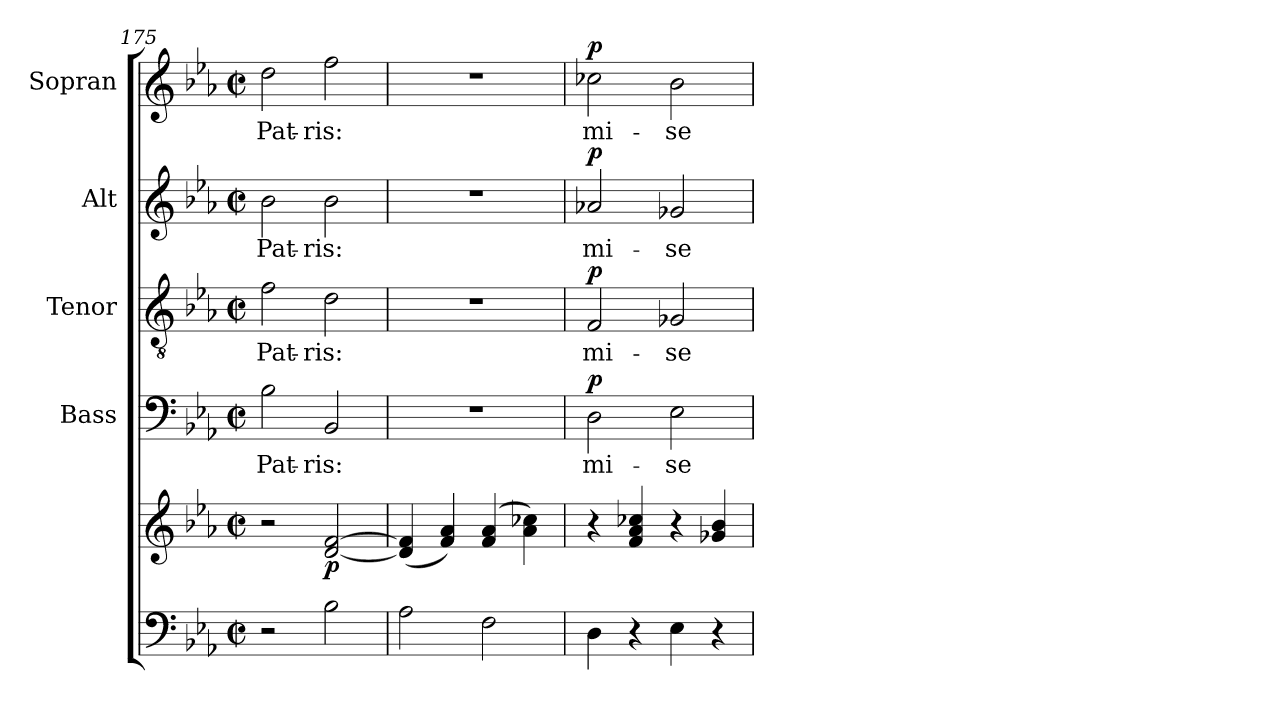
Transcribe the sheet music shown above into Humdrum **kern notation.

**kern	**kern	**dynam	**kern	**text	**dynam	**kern	**text	**dynam	**kern	**text	**dynam	**kern	**text	**dynam
*part5	*part5	*part5	*part4	*part4	*part4	*part3	*part3	*part3	*part2	*part2	*part2	*part1	*part1	*part1
*staff6	*staff5	*staff5/6	*staff4	*staff4	*staff4	*staff3	*staff3	*staff3	*staff2	*staff2	*staff2	*staff1	*staff1	*staff1
*	*	*	*I"Bass	*	*	*I"Tenor	*	*	*I"Alt	*	*	*I"Sopran	*	*
*	*	*	*I'B.	*	*	*I'T.	*	*	*I'A.	*	*	*I'S.	*	*
*clefF4	*clefG2	*	*clefF4	*	*	*clefGv2	*	*	*clefG2	*	*	*clefG2	*	*
*k[b-e-a-]	*k[b-e-a-]	*	*k[b-e-a-]	*	*	*k[b-e-a-]	*	*	*k[b-e-a-]	*	*	*k[b-e-a-]	*	*
*E-:	*E-:	*	*E-:	*	*	*E-:	*	*	*E-:	*	*	*E-:	*	*
*M2/2	*M2/2	*	*M2/2	*	*	*M2/2	*	*	*M2/2	*	*	*M2/2	*	*
*met(c|)	*met(c|)	*	*met(c|)	*	*	*met(c|)	*	*	*met(c|)	*	*	*met(c|)	*	*
=175	=175	=175	=175	=175	=175	=175	=175	=175	=175	=175	=175	=175	=175	=175
!	!	!	!	!LO:LY:b	!	!	!LO:LY:b	!	!	!LO:LY:b	!	!	!LO:LY:b	!
2r	2r	.	2B-\	Pat-	.	2f\	Pat-	.	2b-\	Pat-	.	2dd\	Pat-	.
!	!	!LO:DY:b	!	!LO:LY:b	!	!	!LO:LY:b	!	!	!LO:LY:b	!	!	!LO:LY:b	!
2B-\	[2d/ [2f/	p	2BB-/	-ris:	.	2d\	-ris:	.	2b-\	-ris:	.	2ff\	-ris:	.
=176	=176	=176	=176	=176	=176	=176	=176	=176	=176	=176	=176	=176	=176	=176
2A-\	(<4d/] 4f/]	.	1r	.	.	1r	.	.	1r	.	.	1r	.	.
.	4f/ 4a-/)	.	.	.	.	.	.	.	.	.	.	.	.	.
2F\	(4f/ 4a-/	.	.	.	.	.	.	.	.	.	.	.	.	.
.	4a-\ 4cc-X\)	.	.	.	.	.	.	.	.	.	.	.	.	.
=177	=177	=177	=177	=177	=177	=177	=177	=177	=177	=177	=177	=177	=177	=177
!	!	!	!	!LO:LY:b	!LO:DY:a	!	!LO:LY:b	!LO:DY:a	!	!LO:LY:b	!LO:DY:a	!	!LO:LY:b	!LO:DY:a
4D\	4r	.	2D\	mi-	p	2F/	mi-	p	2a-X/	mi-	p	2cc-X\	mi-	p
4r	4f/ 4a-/ 4cc-X/	.	.	.	.	.	.	.	.	.	.	.	.	.
!	!	!	!	!LO:LY:b	!	!	!LO:LY:b	!	!	!LO:LY:b	!	!	!LO:LY:b	!
4E-\	4r	.	2E-\	-se-	.	2G-X/	-se-	.	2g-X/	-se-	.	2b-\	-se-	.
4r	4g-X/ 4b-/	.	.	.	.	.	.	.	.	.	.	.	.	.
=	=	=	=	=	=	=	=	=	=	=	=	=	=	=
*-	*-	*-	*-	*-	*-	*-	*-	*-	*-	*-	*-	*-	*-	*-
